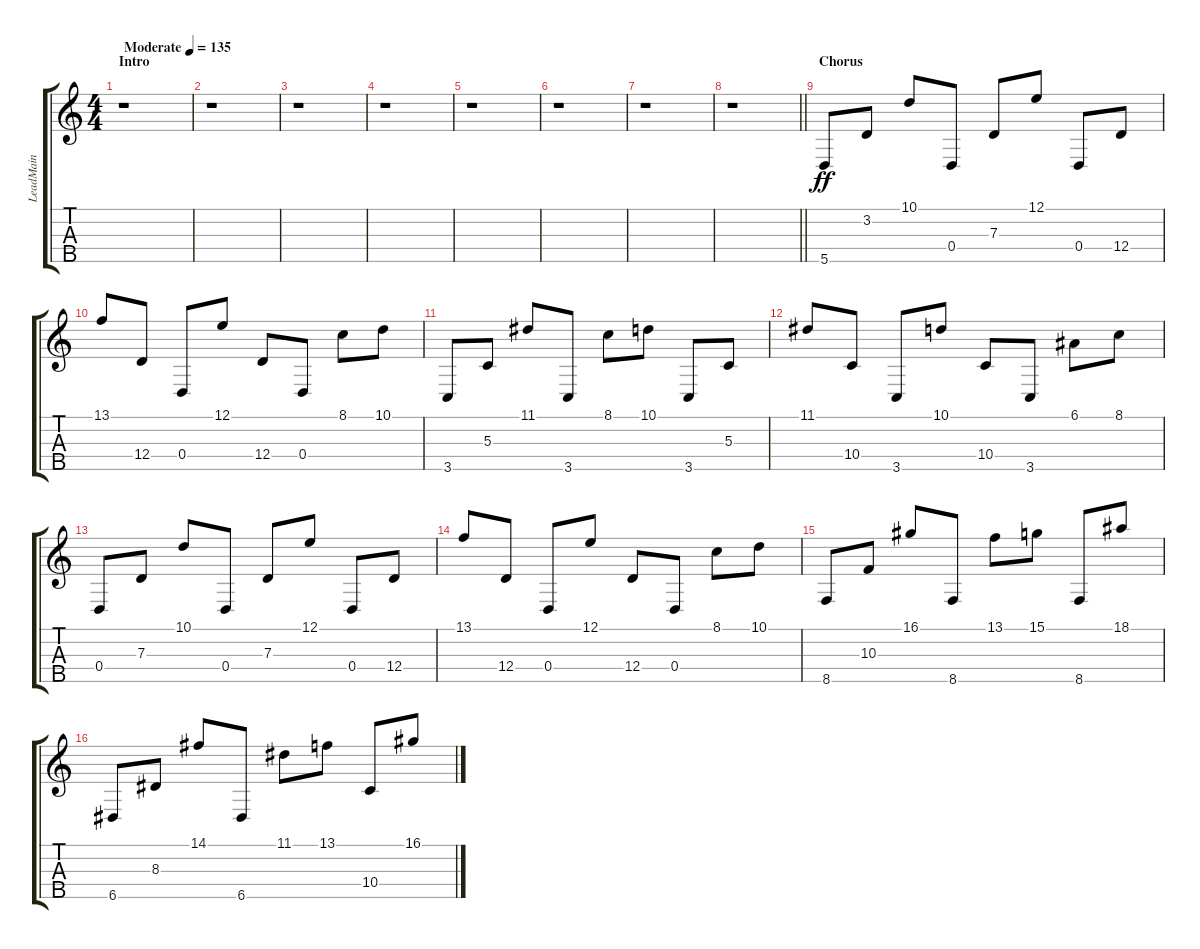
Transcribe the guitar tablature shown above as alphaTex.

\track ("LeadMain" "LeadMain") {instrument lead2sawtooth}
\staff {score tabs}
\tuning (E4 B3 G3 D3 A2) {hide}
\ts (4 4)
\section ("" "Intro")
\tempo (135 "Moderate")
\clef g2
\ks c
r.1{dy ff instrument lead2sawtooth} |
r.1 |
r.1 |
r.1 |
r.1 |
r.1 |
r.1 |
\barLineRight lightlight
r.1 |
\section ("" "Chorus")
5.5.8 3.2.8 10.1.8 0.4.8 7.3.8 12.1.8 0.4.8 12.4.8 |
13.1.8 12.4.8 0.4.8 12.1.8 12.4.8 0.4.8 8.1.8 10.1.8 |
3.5.8 5.3.8 11.1.8 3.5.8 8.1.8 10.1.8 3.5.8 5.3.8 |
11.1.8 10.4.8 3.5.8 10.1.8 10.4.8 3.5.8 6.1.8 8.1.8 |
0.4.8 7.3.8 10.1.8 0.4.8 7.3.8 12.1.8 0.4.8 12.4.8 |
13.1.8 12.4.8 0.4.8 12.1.8 12.4.8 0.4.8 8.1.8 10.1.8 |
8.5.8 10.3.8 16.1.8 8.5.8 13.1.8 15.1.8 8.5.8 18.1.8 |
6.5.8 8.3.8 14.1.8 6.5.8 11.1.8 13.1.8 10.4.8 16.1.8
